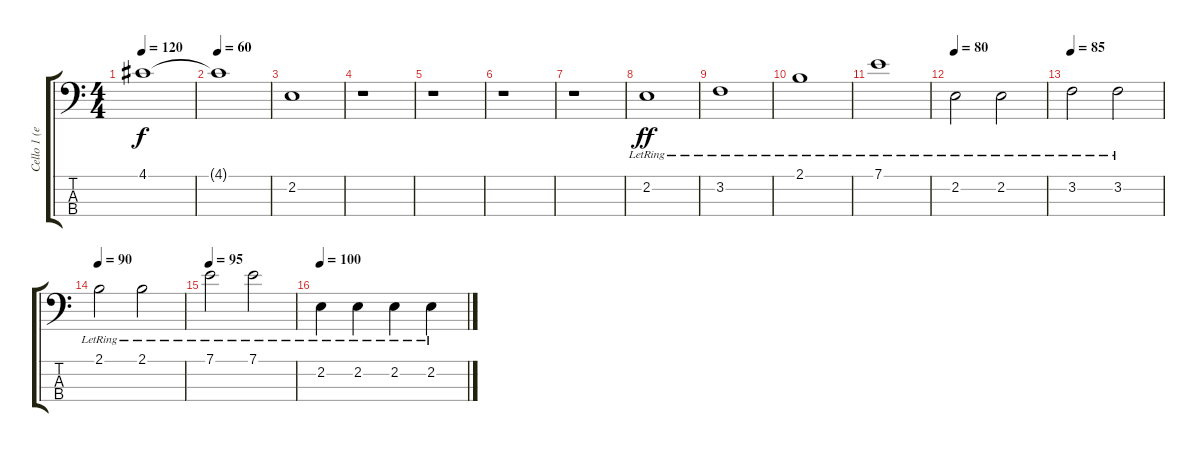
\track ("Cello 1 (extra)" "Cello 1 (e") {instrument distortionguitar}
\staff {score tabs}
\tuning (A2 D2 G1 C1) {hide}
\ts (4 4)
\tempo 120
\clef f4
\ks c
4.1.1{dy f} |
\tempo 60
4.1{t}.1 |
2.2.1 |
r.1 |
r.1 |
r.1 |
r.1{instrument acousticbass} |
2.2{lr}.1{dy ff} |
3.2{lr}.1 |
2.1{lr}.1 |
7.1{lr}.1 |
\tempo 80
2.2{lr}.2 2.2{lr}.2 |
\tempo 85
3.2{lr}.2 3.2{lr}.2 |
\tempo 90
2.1{lr}.2 2.1{lr}.2 |
\tempo 95
7.1{lr}.2 7.1{lr}.2 |
\tempo 100
2.2{lr}.4 2.2{lr}.4 2.2{lr}.4 2.2{lr}.4
